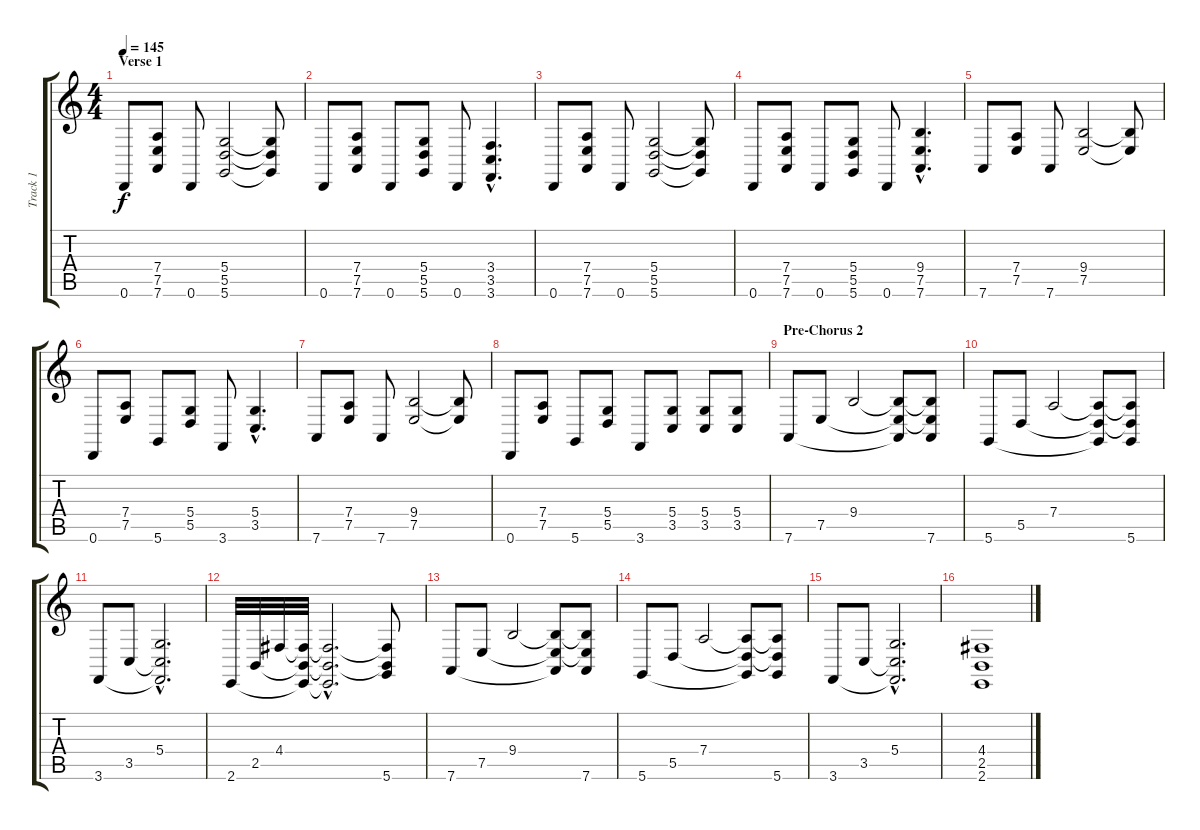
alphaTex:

\track ("Track 1" "Track 1") {instrument orchestralharp}
\staff {score tabs}
\tuning (E4 B3 G3 D3 A2 D2) {hide}
\ts (4 4)
\section ("" "Verse 1")
\tempo 145
\clef g2
\ks c
0.6.8{dy f} (7.4 7.5 7.6).8 0.6.8 (5.4 5.5 5.6).2 (5.4{t} 5.5{t} 5.6{t}).8 |
0.6.8 (7.4 7.5 7.6).8 0.6.8 (5.4 5.5 5.6).8 0.6.8 (3.4{hac} 3.5{hac} 3.6{hac}).4{d} |
0.6.8 (7.4 7.5 7.6).8 0.6.8 (5.4 5.5 5.6).2 (5.4{t} 5.5{t} 5.6{t}).8 |
0.6.8 (7.4 7.5 7.6).8 0.6.8 (5.4 5.5 5.6).8 0.6.8 (9.4{hac} 7.5{hac} 7.6{hac}).4{d} |
7.6.8{volume 16} (7.4 7.5).8 7.6.8 (9.4 7.5).2 (9.4{t} 7.5{t}).8 |
0.6.8 (7.4 7.5).8 5.6.8 (5.4 5.5).8 3.6.8 (5.4{hac} 3.5{hac}).4{d} |
7.6.8 (7.4 7.5).8 7.6.8 (9.4 7.5).2 (9.4{t} 7.5{t}).8 |
0.6.8 (7.4 7.5).8 5.6.8 (5.4 5.5).8 3.6.8 (5.4 3.5).8 (5.4 3.5).8 (5.4 3.5).8 |
\section ("" "Pre-Chorus 2")
7.6.8{volume 14} 7.5.8 9.4.2 (9.4{t} 7.5{t} 7.6{t}).8 (9.4{t} 7.5{t} 7.6).8 |
5.6.8 5.5.8 7.4.2 (7.4{t} 5.5{t} 5.6{t}).8 (7.4{t} 5.5{t} 5.6).8 |
3.6.8 3.5.8 (5.4{hac} 3.5{hac t} 3.6{hac t}).2{d} |
2.6.32 2.5.32 4.4.32 (4.4{t} 2.5{t} 2.6{t}).32 (4.4{hac t} 2.5{hac t} 2.6{hac t}).2{d} (4.4{t} 2.5{t} 5.6).8 |
7.6.8 7.5.8 9.4.2 (9.4{t} 7.5{t} 7.6{t}).8 (9.4{t} 7.5{t} 7.6).8 |
5.6.8 5.5.8 7.4.2 (7.4{t} 5.5{t} 5.6{t}).8 (7.4{t} 5.5{t} 5.6).8 |
3.6.8 3.5.8 (5.4{hac} 3.5{hac t} 3.6{hac t}).2{d} |
(4.4 2.5 2.6).1
